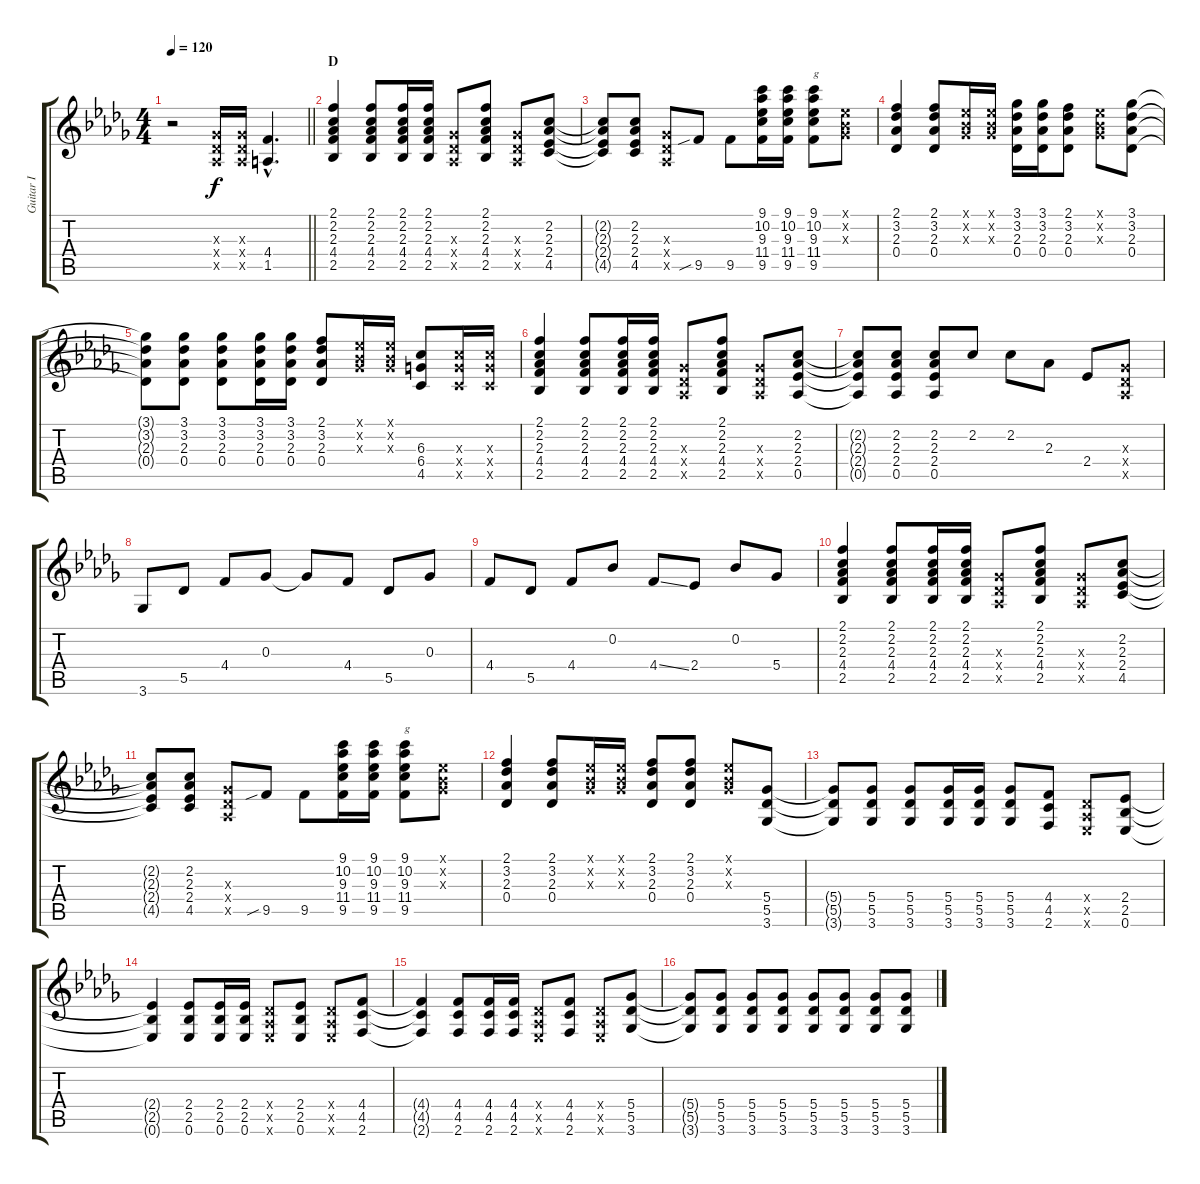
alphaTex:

\track ("Guitar I" "Guitar I") {instrument distortionguitar}
\staff {score tabs}
\tuning (Eb4 Bb3 Gb3 Db3 Ab2 Eb2) {hide}
\ts (4 4)
\tempo 120
\clef g2
\barLineRight lightlight
\ks db
r.2{dy f} (0.3{x} 0.4{x} 0.5{x}).16 (0.3{x} 0.4{x} 0.5{x}).16 (4.4{hac} 1.5{hac}).4{d} |
\section ("" "D")
(2.1 2.2 2.3 4.4 2.5).4 (2.1 2.2 2.3 4.4 2.5).8 (2.1 2.2 2.3 4.4 2.5).16 (2.1 2.2 2.3 4.4 2.5).16 (0.3{x} 0.4{x} 0.5{x}).8 (2.1 2.2 2.3 4.4 2.5).8 (0.3{x} 0.4{x} 0.5{x}).8 (2.2 2.3 2.4 4.5).8 |
(2.2{t} 2.3{t} 2.4{t} 4.5{t}).8 (2.2 2.3 2.4 4.5).8 (0.3{x} 0.4{x} 0.5{x}).8 9.5{sib}.8 9.5.8 (9.1 10.2 9.3 11.4 9.5).16 (9.1 10.2 9.3 11.4 9.5).16 (9.1 10.2 9.3 11.4 9.5).8{txt "g"} (0.1{x} 0.2{x} 0.3{x}).8 |
(2.1 3.2 2.3 0.4).4 (2.1 3.2 2.3 0.4).8 (0.1{x} 0.2{x} 0.3{x}).16 (0.1{x} 0.2{x} 0.3{x}).16 (3.1 3.2 2.3 0.4).16 (3.1 3.2 2.3 0.4).16 (2.1 3.2 2.3 0.4).8 (0.1{x} 0.2{x} 0.3{x}).8 (3.1 3.2 2.3 0.4).8 |
(3.1{t} 3.2{t} 2.3{t} 0.4{t}).8 (3.1 3.2 2.3 0.4).8 (3.1 3.2 2.3 0.4).8 (3.1 3.2 2.3 0.4).16 (3.1 3.2 2.3 0.4).16 (2.1 3.2 2.3 0.4).8 (0.1{x} 0.2{x} 0.3{x}).16 (0.1{x} 0.2{x} 0.3{x}).16 (6.3 6.4 4.5).8 (6.3{x} 6.4{x} 4.5{x}).16 (6.3{x} 6.4{x} 4.5{x}).16 |
(2.1 2.2 2.3 4.4 2.5).4 (2.1 2.2 2.3 4.4 2.5).8 (2.1 2.2 2.3 4.4 2.5).16 (2.1 2.2 2.3 4.4 2.5).16 (0.3{x} 0.4{x} 0.5{x}).8 (2.1 2.2 2.3 4.4 2.5).8 (0.3{x} 0.4{x} 0.5{x}).8 (2.2 2.3 2.4 0.5).8 |
(2.2{t} 2.3{t} 2.4{t} 0.5{t}).8 (2.2 2.3 2.4 0.5).8 (2.2 2.3 2.4 0.5).8 2.2.8 2.2.8 2.3.8 2.4.8 (0.3{x} 0.4{x} 0.5{x}).8 |
3.6.8 5.5.8 4.4.8 0.3.8 0.3{t}.8 4.4.8 5.5.8 0.3.8 |
4.4.8 5.5.8 4.4.8 0.2.8 4.4{ss}.8 2.4.8 0.2.8 5.4.8 |
(2.1 2.2 2.3 4.4 2.5).4 (2.1 2.2 2.3 4.4 2.5).8 (2.1 2.2 2.3 4.4 2.5).16 (2.1 2.2 2.3 4.4 2.5).16 (0.3{x} 0.4{x} 0.5{x}).8 (2.1 2.2 2.3 4.4 2.5).8 (0.3{x} 0.4{x} 0.5{x}).8 (2.2 2.3 2.4 4.5).8 |
(2.2{t} 2.3{t} 2.4{t} 4.5{t}).8 (2.2 2.3 2.4 4.5).8 (0.3{x} 0.4{x} 0.5{x}).8 9.5{sib}.8 9.5.8 (9.1 10.2 9.3 11.4 9.5).16 (9.1 10.2 9.3 11.4 9.5).16 (9.1 10.2 9.3 11.4 9.5).8{txt "g"} (0.1{x} 0.2{x} 0.3{x}).8 |
(2.1 3.2 2.3 0.4).4 (2.1 3.2 2.3 0.4).8 (0.1{x} 0.2{x} 0.3{x}).16 (0.1{x} 0.2{x} 0.3{x}).16 (2.1 3.2 2.3 0.4).8 (2.1 3.2 2.3 0.4).8 (0.1{x} 0.2{x} 0.3{x}).8 (5.4 5.5 3.6).8 |
(5.4{t} 5.5{t} 3.6{t}).8 (5.4 5.5 3.6).8 (5.4 5.5 3.6).8 (5.4 5.5 3.6).16 (5.4 5.5 3.6).16 (5.4 5.5 3.6).8 (4.4 4.5 2.6).8 (0.4{x} 0.5{x} 0.6{x}).8 (2.4 2.5 0.6).8 |
(2.4{t} 2.5{t} 0.6{t}).4 (2.4 2.5 0.6).8 (2.4 2.5 0.6).16 (2.4 2.5 0.6).16 (0.4{x} 0.5{x} 0.6{x}).8 (2.4 2.5 0.6).8 (0.4{x} 0.5{x} 0.6{x}).8 (4.4 4.5 2.6).8 |
(4.4{t} 4.5{t} 2.6{t}).4 (4.4 4.5 2.6).8 (4.4 4.5 2.6).16 (4.4 4.5 2.6).16 (0.4{x} 0.5{x} 0.6{x}).8 (4.4 4.5 2.6).8 (0.4{x} 0.5{x} 0.6{x}).8 (5.4 5.5 3.6).8 |
(5.4{t} 5.5{t} 3.6{t}).8 (5.4 5.5 3.6).8 (5.4 5.5 3.6).8 (5.4 5.5 3.6).8 (5.4 5.5 3.6).8 (5.4 5.5 3.6).8 (5.4 5.5 3.6).8 (5.4 5.5 3.6).8
